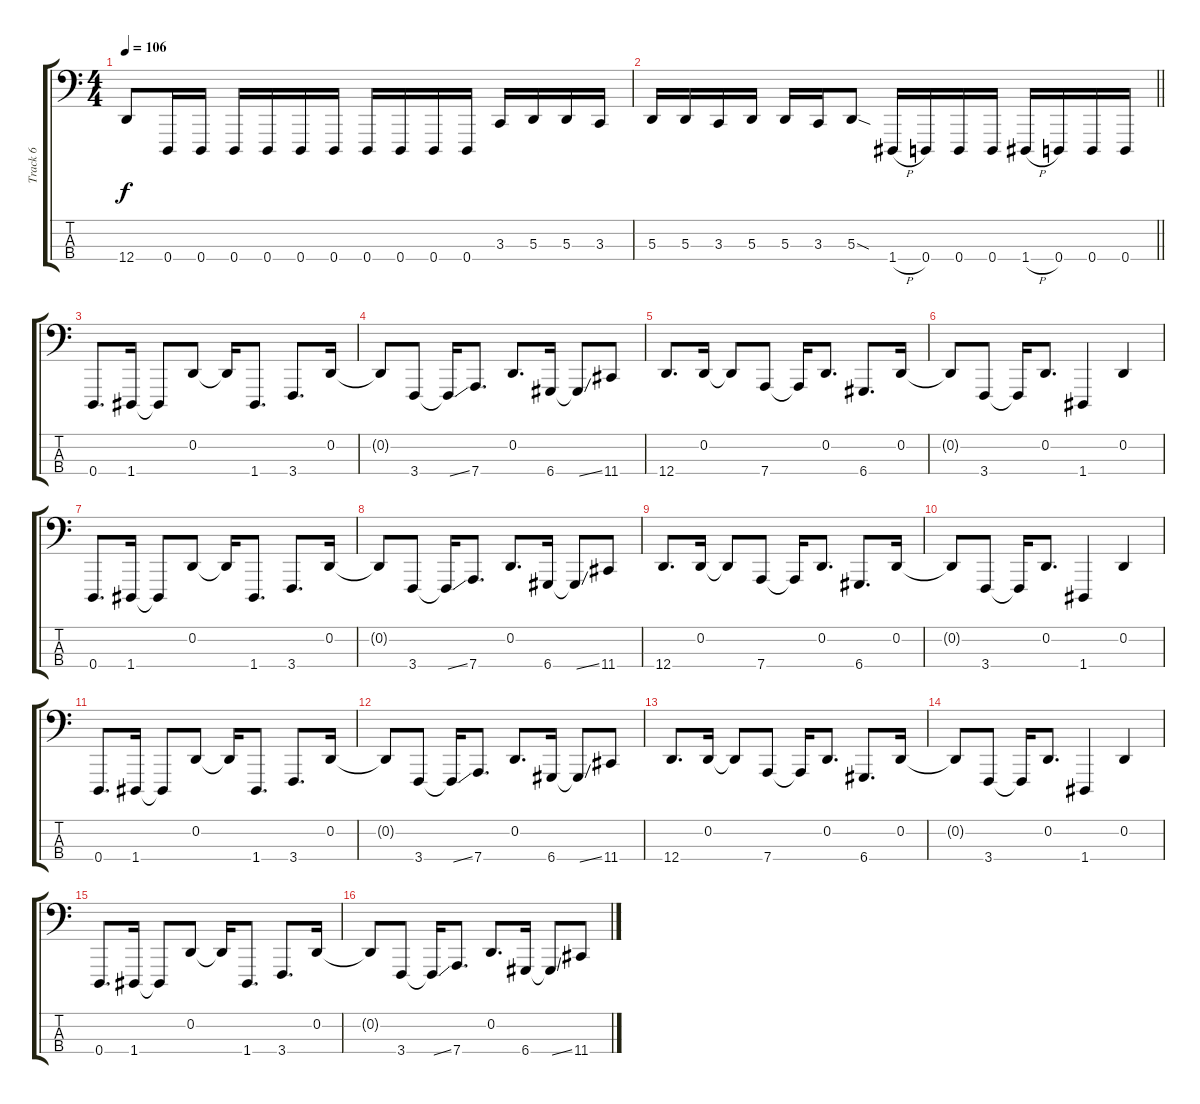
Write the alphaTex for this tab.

\track ("Track 6" "Track 6") {instrument lead8bassandlead}
\staff {score tabs}
\tuning (G2 D2 A1 D1) {hide}
\ts (4 4)
\tempo 106
\clef f4
\ks c
12.4.8{dy f} 0.4.16 0.4.16 0.4.16 0.4.16 0.4.16 0.4.16 0.4.16 0.4.16 0.4.16 0.4.16 3.3.16 5.3.16 5.3.16 3.3.16 |
\barLineRight lightlight
5.3.16 5.3.16 3.3.16 5.3.16 5.3.16 3.3.16 5.3{sod}.8 1.4{h}.16 0.4.16 0.4.16 0.4.16 1.4{h}.16 0.4.16 0.4.16 0.4.16 |
\section ("" "")
0.4.8{d} 1.4.16 1.4{t}.8 0.2.8 0.2{t}.16 1.4.8{d} 3.4.8{d} 0.2.16 |
0.2{t}.8 3.4.8 3.4{ss t}.16 7.4.8{d} 0.2.8{d} 6.4.16 6.4{ss t}.8 11.4.8 |
12.4.8{d} 0.2.16 0.2{t}.8 7.4.8 7.4{t}.16 0.2.8{d} 6.4.8{d} 0.2.16 |
0.2{t}.8 3.4.8 3.4{t}.16 0.2.8{d} 1.4.4 0.2.4 |
0.4.8{d} 1.4.16 1.4{t}.8 0.2.8 0.2{t}.16 1.4.8{d} 3.4.8{d} 0.2.16 |
0.2{t}.8 3.4.8 3.4{ss t}.16 7.4.8{d} 0.2.8{d} 6.4.16 6.4{ss t}.8 11.4.8 |
12.4.8{d} 0.2.16 0.2{t}.8 7.4.8 7.4{t}.16 0.2.8{d} 6.4.8{d} 0.2.16 |
0.2{t}.8 3.4.8 3.4{t}.16 0.2.8{d} 1.4.4 0.2.4 |
0.4.8{d} 1.4.16 1.4{t}.8 0.2.8 0.2{t}.16 1.4.8{d} 3.4.8{d} 0.2.16 |
0.2{t}.8 3.4.8 3.4{ss t}.16 7.4.8{d} 0.2.8{d} 6.4.16 6.4{ss t}.8 11.4.8 |
12.4.8{d} 0.2.16 0.2{t}.8 7.4.8 7.4{t}.16 0.2.8{d} 6.4.8{d} 0.2.16 |
0.2{t}.8 3.4.8 3.4{t}.16 0.2.8{d} 1.4.4 0.2.4 |
0.4.8{d} 1.4.16 1.4{t}.8 0.2.8 0.2{t}.16 1.4.8{d} 3.4.8{d} 0.2.16 |
0.2{t}.8 3.4.8 3.4{ss t}.16 7.4.8{d} 0.2.8{d} 6.4.16 6.4{ss t}.8 11.4.8
